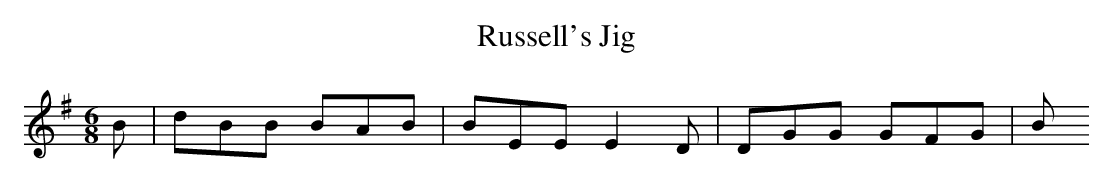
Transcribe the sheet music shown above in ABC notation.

X:1
T:Russell's Jig
M:6/8
L:1/8
K:G
B|dBB BAB|BEE E2D|DGG GFG|B...
